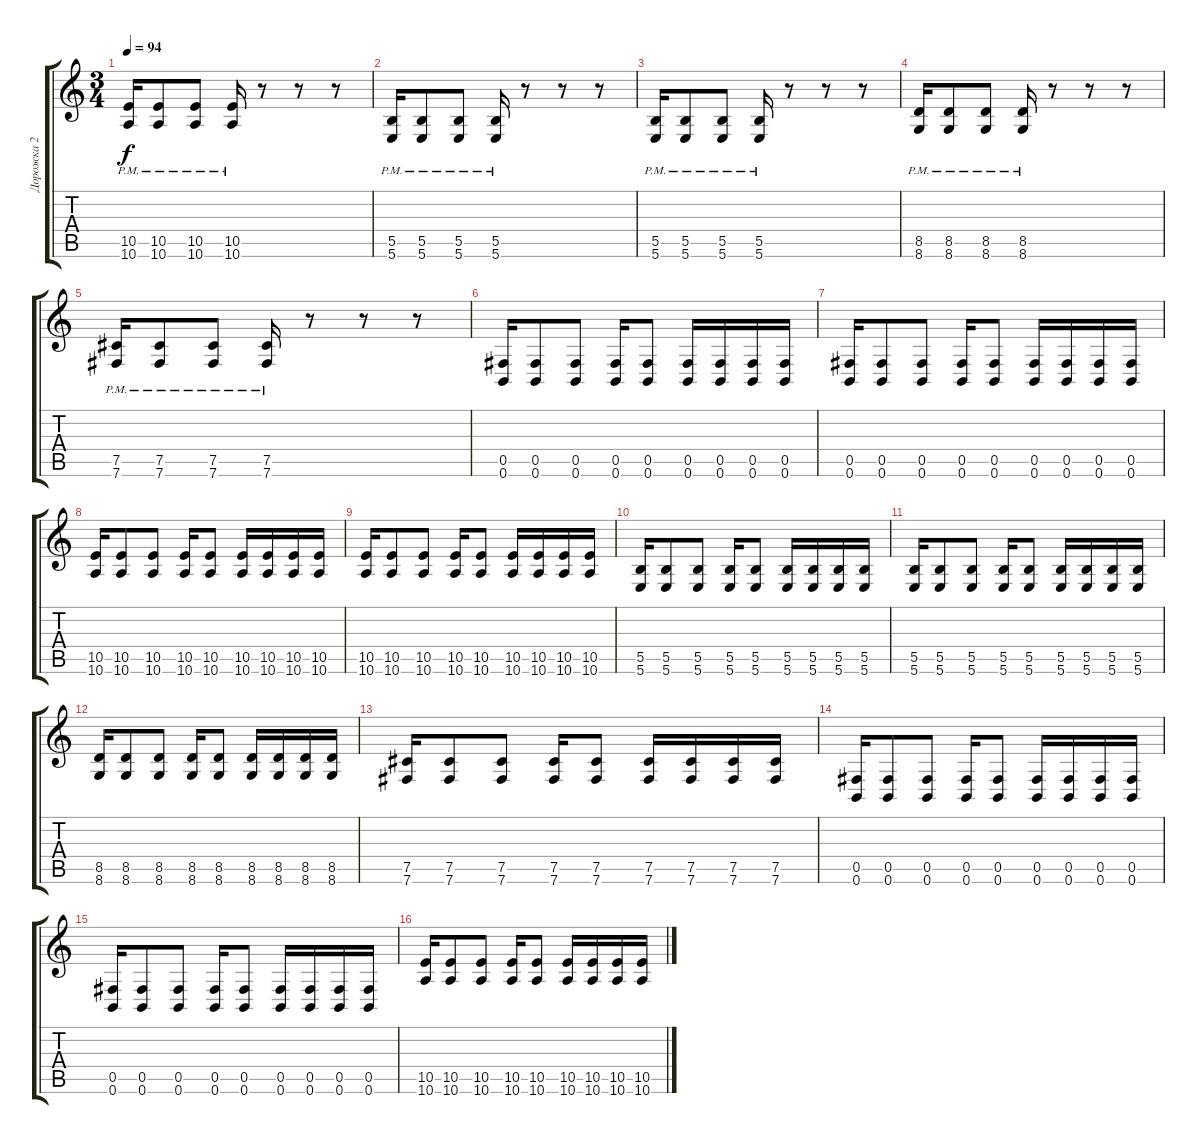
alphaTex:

\track ("Дорожка 2" "Дорожка 2") {instrument distortionguitar}
\staff {score tabs}
\tuning (Db4 Ab3 E3 B2 Gb2 B1) {hide}
\ts (3 4)
\tempo 94
\clef g2
\ks c
(10.5{pm} 10.6{pm}).16{dy f} (10.5{pm} 10.6{pm}).8 (10.5{pm} 10.6{pm}).8 (10.5{pm} 10.6{pm}).16 r.8 r.8 r.8 |
(5.5{pm} 5.6{pm}).16 (5.5{pm} 5.6{pm}).8 (5.5{pm} 5.6{pm}).8 (5.5{pm} 5.6{pm}).16 r.8 r.8 r.8 |
(5.5{pm} 5.6{pm}).16 (5.5{pm} 5.6{pm}).8 (5.5{pm} 5.6{pm}).8 (5.5{pm} 5.6{pm}).16 r.8 r.8 r.8 |
(8.5{pm} 8.6{pm}).16 (8.5{pm} 8.6{pm}).8 (8.5{pm} 8.6{pm}).8 (8.5{pm} 8.6{pm}).16 r.8 r.8 r.8 |
(7.5{pm} 7.6{pm}).16 (7.5{pm} 7.6{pm}).8 (7.5{pm} 7.6{pm}).8 (7.5{pm} 7.6{pm}).16 r.8 r.8 r.8 |
(0.5 0.6).16 (0.5 0.6).8 (0.5 0.6).8 (0.5 0.6).16 (0.5 0.6).8 (0.5 0.6).16 (0.5 0.6).16 (0.5 0.6).16 (0.5 0.6).16 |
(0.5 0.6).16 (0.5 0.6).8 (0.5 0.6).8 (0.5 0.6).16 (0.5 0.6).8 (0.5 0.6).16 (0.5 0.6).16 (0.5 0.6).16 (0.5 0.6).16 |
(10.5 10.6).16 (10.5 10.6).8 (10.5 10.6).8 (10.5 10.6).16 (10.5 10.6).8 (10.5 10.6).16 (10.5 10.6).16 (10.5 10.6).16 (10.5 10.6).16 |
(10.5 10.6).16 (10.5 10.6).8 (10.5 10.6).8 (10.5 10.6).16 (10.5 10.6).8 (10.5 10.6).16 (10.5 10.6).16 (10.5 10.6).16 (10.5 10.6).16 |
(5.5 5.6).16 (5.5 5.6).8 (5.5 5.6).8 (5.5 5.6).16 (5.5 5.6).8 (5.5 5.6).16 (5.5 5.6).16 (5.5 5.6).16 (5.5 5.6).16 |
(5.5 5.6).16 (5.5 5.6).8 (5.5 5.6).8 (5.5 5.6).16 (5.5 5.6).8 (5.5 5.6).16 (5.5 5.6).16 (5.5 5.6).16 (5.5 5.6).16 |
(8.5 8.6).16 (8.5 8.6).8 (8.5 8.6).8 (8.5 8.6).16 (8.5 8.6).8 (8.5 8.6).16 (8.5 8.6).16 (8.5 8.6).16 (8.5 8.6).16 |
(7.5 7.6).16 (7.5 7.6).8 (7.5 7.6).8 (7.5 7.6).16 (7.5 7.6).8 (7.5 7.6).16 (7.5 7.6).16 (7.5 7.6).16 (7.5 7.6).16 |
(0.5 0.6).16 (0.5 0.6).8 (0.5 0.6).8 (0.5 0.6).16 (0.5 0.6).8 (0.5 0.6).16 (0.5 0.6).16 (0.5 0.6).16 (0.5 0.6).16 |
(0.5 0.6).16 (0.5 0.6).8 (0.5 0.6).8 (0.5 0.6).16 (0.5 0.6).8 (0.5 0.6).16 (0.5 0.6).16 (0.5 0.6).16 (0.5 0.6).16 |
(10.5 10.6).16 (10.5 10.6).8 (10.5 10.6).8 (10.5 10.6).16 (10.5 10.6).8 (10.5 10.6).16 (10.5 10.6).16 (10.5 10.6).16 (10.5 10.6).16
